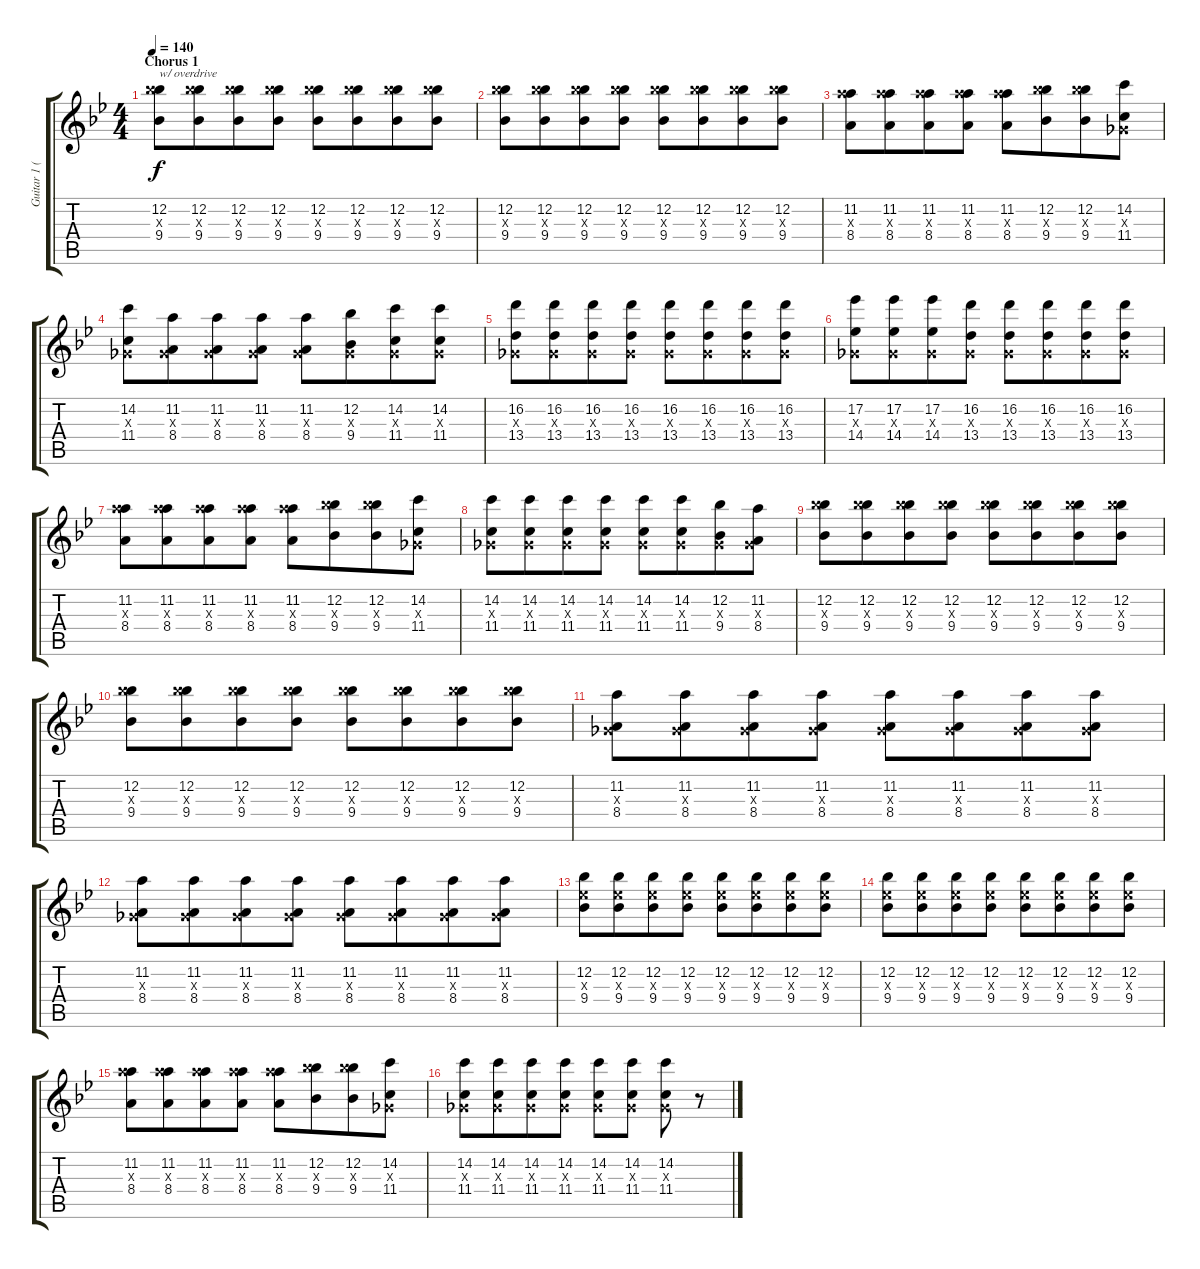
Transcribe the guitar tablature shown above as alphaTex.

\track ("Guitar 1 (Tomo)" "Guitar 1 (") {instrument electricguitarjazz}
\staff {score tabs}
\tuning (Eb4 Bb3 Gb3 Db3 Ab2 Db2) {hide}
\ts (4 4)
\section ("" "Chorus 1")
\tempo 140
\clef g2
\ks gminor
(12.2 16.3{x} 9.4).8{txt "w/ overdrive" dy f volume 10 instrument overdrivenguitar} (12.2 16.3{x} 9.4).8{beam merge} (12.2 16.3{x} 9.4).8 (12.2 16.3{x} 9.4).8 (12.2 16.3{x} 9.4).8 (12.2 16.3{x} 9.4).8{beam merge} (12.2 16.3{x} 9.4).8 (12.2 16.3{x} 9.4).8 |
(12.2 16.3{x} 9.4).8 (12.2 16.3{x} 9.4).8{beam merge} (12.2 16.3{x} 9.4).8 (12.2 16.3{x} 9.4).8 (12.2 16.3{x} 9.4).8 (12.2 16.3{x} 9.4).8{beam merge} (12.2 16.3{x} 9.4).8 (12.2 16.3{x} 9.4).8 |
(11.2 15.3{x} 8.4).8 (11.2 15.3{x} 8.4).8{beam merge} (11.2 15.3{x} 8.4).8 (11.2 15.3{x} 8.4).8 (11.2 15.3{x} 8.4).8 (12.2 16.3{x} 9.4).8{beam merge} (12.2 16.3{x} 9.4).8 (14.2 0.3{x} 11.4).8 |
(14.2 0.3{x} 11.4).8 (11.2 0.3{x} 8.4).8{beam merge} (11.2 0.3{x} 8.4).8 (11.2 0.3{x} 8.4).8 (11.2 0.3{x} 8.4).8 (12.2 0.3{x} 9.4).8{beam merge} (14.2 0.3{x} 11.4).8 (14.2 0.3{x} 11.4).8 |
(16.2 0.3{x} 13.4).8 (16.2 0.3{x} 13.4).8{beam merge} (16.2 0.3{x} 13.4).8 (16.2 0.3{x} 13.4).8 (16.2 0.3{x} 13.4).8 (16.2 0.3{x} 13.4).8{beam merge} (16.2 0.3{x} 13.4).8 (16.2 0.3{x} 13.4).8 |
(17.2 0.3{x} 14.4).8 (17.2 0.3{x} 14.4).8{beam merge} (17.2 0.3{x} 14.4).8 (16.2 0.3{x} 13.4).8 (16.2 0.3{x} 13.4).8 (16.2 0.3{x} 13.4).8{beam merge} (16.2 0.3{x} 13.4).8 (16.2 0.3{x} 13.4).8 |
(11.2 15.3{x} 8.4).8 (11.2 15.3{x} 8.4).8{beam merge} (11.2 15.3{x} 8.4).8 (11.2 15.3{x} 8.4).8 (11.2 15.3{x} 8.4).8 (12.2 16.3{x} 9.4).8{beam merge} (12.2 16.3{x} 9.4).8 (14.2 0.3{x} 11.4).8 |
(14.2 0.3{x} 11.4).8 (14.2 0.3{x} 11.4).8{beam merge} (14.2 0.3{x} 11.4).8 (14.2 0.3{x} 11.4).8 (14.2 0.3{x} 11.4).8 (14.2 0.3{x} 11.4).8{beam merge} (12.2 0.3{x} 9.4).8 (11.2 0.3{x} 8.4).8 |
(12.2 16.3{x} 9.4).8 (12.2 16.3{x} 9.4).8{beam merge} (12.2 16.3{x} 9.4).8 (12.2 16.3{x} 9.4).8 (12.2 16.3{x} 9.4).8 (12.2 16.3{x} 9.4).8{beam merge} (12.2 16.3{x} 9.4).8 (12.2 16.3{x} 9.4).8 |
(12.2 16.3{x} 9.4).8 (12.2 16.3{x} 9.4).8{beam merge} (12.2 16.3{x} 9.4).8 (12.2 16.3{x} 9.4).8 (12.2 16.3{x} 9.4).8 (12.2 16.3{x} 9.4).8{beam merge} (12.2 16.3{x} 9.4).8 (12.2 16.3{x} 9.4).8 |
(11.2 0.3{x} 8.4).8 (11.2 0.3{x} 8.4).8{beam merge} (11.2 0.3{x} 8.4).8 (11.2 0.3{x} 8.4).8 (11.2 0.3{x} 8.4).8 (11.2 0.3{x} 8.4).8{beam merge} (11.2 0.3{x} 8.4).8 (11.2 0.3{x} 8.4).8 |
(11.2 0.3{x} 8.4).8 (11.2 0.3{x} 8.4).8{beam merge} (11.2 0.3{x} 8.4).8 (11.2 0.3{x} 8.4).8 (11.2 0.3{x} 8.4).8 (11.2 0.3{x} 8.4).8{beam merge} (11.2 0.3{x} 8.4).8 (11.2 0.3{x} 8.4).8 |
(12.2 9.3{x} 9.4).8 (12.2 9.3{x} 9.4).8{beam merge} (12.2 9.3{x} 9.4).8 (12.2 9.3{x} 9.4).8 (12.2 9.3{x} 9.4).8 (12.2 9.3{x} 9.4).8{beam merge} (12.2 9.3{x} 9.4).8 (12.2 9.3{x} 9.4).8 |
(12.2 9.3{x} 9.4).8 (12.2 9.3{x} 9.4).8{beam merge} (12.2 9.3{x} 9.4).8 (12.2 9.3{x} 9.4).8 (12.2 9.3{x} 9.4).8 (12.2 9.3{x} 9.4).8{beam merge} (12.2 9.3{x} 9.4).8 (12.2 9.3{x} 9.4).8 |
(11.2 15.3{x} 8.4).8 (11.2 15.3{x} 8.4).8{beam merge} (11.2 15.3{x} 8.4).8 (11.2 15.3{x} 8.4).8 (11.2 15.3{x} 8.4).8 (12.2 16.3{x} 9.4).8{beam merge} (12.2 16.3{x} 9.4).8 (14.2 0.3{x} 11.4).8 |
(14.2 0.3{x} 11.4).8 (14.2 0.3{x} 11.4).8{beam merge} (14.2 0.3{x} 11.4).8 (14.2 0.3{x} 11.4).8 (14.2 0.3{x} 11.4).8 (14.2 0.3{x} 11.4).8 (14.2 0.3{x} 11.4).8 r.8
